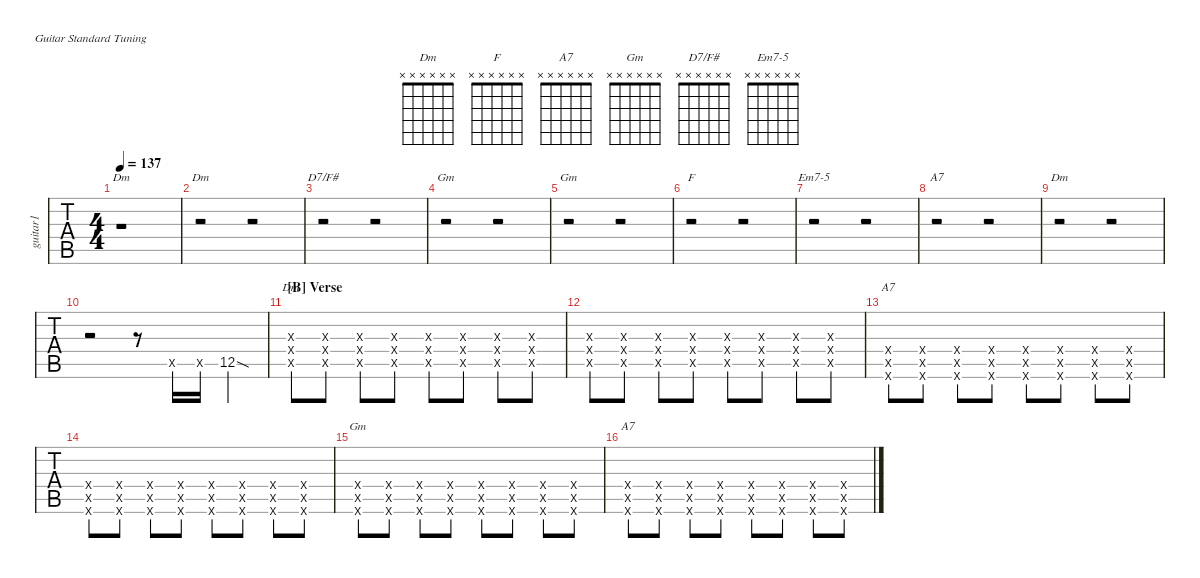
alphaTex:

\defaultSystemsLayout 4
\hideDynamics
\bracketExtendMode nobrackets
\track ("Guitar1" "guitar1") {defaultSystemsLayout 4 instrument overdrivenguitar}
\staff {tabs}
\tuning (E4 B3 G3 D3 A2 E2)
\chord ("Dm" x x x x x x)
\chord ("F" x x x x x x)
\chord ("A7" x x x x x x)
\chord ("Gm" x x x x x x)
\chord ("D7/F#" x x x x x x)
\chord ("Em7-5" x x x x x x)
\ts (4 4)
\tempo 137
\clef g2
\ks f
r.1{ch "Dm" dy mf} |
r.2{ch "Dm"} r.2 |
r.2{ch "D7/F#"} r.2 |
r.2{ch "Gm"} r.2 |
r.2{ch "Gm"} r.2 |
r.2{ch "F"} r.2 |
r.2{ch "Em7-5"} r.2 |
r.2{ch "A7"} r.2 |
r.2{ch "Dm"} r.2 |
r.2 r.8 12.5{x acc forcenatural}.16 12.5{x acc forcenatural}.16 12.5{sod acc forcenatural}.4 |
\section ("B" "Verse")
(5.5{x acc forcenatural} 7.4{x acc forcenatural} 7.3{x acc forcenatural}).8{ch "Dm"} (5.5{x acc forcenatural} 7.4{x acc forcenatural} 7.3{x acc forcenatural}).8 (5.5{x acc forcenatural} 7.4{x acc forcenatural} 7.3{x acc forcenatural}).8 (5.5{x acc forcenatural} 7.4{x acc forcenatural} 7.3{x acc forcenatural}).8 (5.5{x acc forcenatural} 7.4{x acc forcenatural} 7.3{x acc forcenatural}).8 (5.5{x acc forcenatural} 7.4{x acc forcenatural} 7.3{x acc forcenatural}).8 (5.5{x acc forcenatural} 7.4{x acc forcenatural} 7.3{x acc forcenatural}).8 (5.5{x acc forcenatural} 7.4{x acc forcenatural} 7.3{x acc forcenatural}).8 |
(5.5{x acc forcenatural} 7.4{x acc forcenatural} 7.3{x acc forcenatural}).8 (5.5{x acc forcenatural} 7.4{x acc forcenatural} 7.3{x acc forcenatural}).8 (5.5{x acc forcenatural} 7.4{x acc forcenatural} 7.3{x acc forcenatural}).8 (5.5{x acc forcenatural} 7.4{x acc forcenatural} 7.3{x acc forcenatural}).8 (5.5{x acc forcenatural} 7.4{x acc forcenatural} 7.3{x acc forcenatural}).8 (5.5{x acc forcenatural} 7.4{x acc forcenatural} 7.3{x acc forcenatural}).8 (5.5{x acc forcenatural} 7.4{x acc forcenatural} 7.3{x acc forcenatural}).8 (5.5{x acc forcenatural} 7.4{x acc forcenatural} 7.3{x acc forcenatural}).8 |
(5.6{x acc forcenatural} 7.5{x acc forcenatural} 7.4{x acc forcenatural}).8{ch "A7"} (5.6{x acc forcenatural} 7.5{x acc forcenatural} 7.4{x acc forcenatural}).8 (5.6{x acc forcenatural} 7.5{x acc forcenatural} 7.4{x acc forcenatural}).8 (5.6{x acc forcenatural} 7.5{x acc forcenatural} 7.4{x acc forcenatural}).8 (5.6{x acc forcenatural} 7.5{x acc forcenatural} 7.4{x acc forcenatural}).8 (5.6{x acc forcenatural} 7.5{x acc forcenatural} 7.4{x acc forcenatural}).8 (5.6{x acc forcenatural} 7.5{x acc forcenatural} 7.4{x acc forcenatural}).8 (5.6{x acc forcenatural} 7.5{x acc forcenatural} 7.4{x acc forcenatural}).8 |
(5.6{x acc forcenatural} 7.5{x acc forcenatural} 7.4{x acc forcenatural}).8 (5.6{x acc forcenatural} 7.5{x acc forcenatural} 7.4{x acc forcenatural}).8 (5.6{x acc forcenatural} 7.5{x acc forcenatural} 7.4{x acc forcenatural}).8 (5.6{x acc forcenatural} 7.5{x acc forcenatural} 7.4{x acc forcenatural}).8 (5.6{x acc forcenatural} 7.5{x acc forcenatural} 7.4{x acc forcenatural}).8 (5.6{x acc forcenatural} 7.5{x acc forcenatural} 7.4{x acc forcenatural}).8 (5.6{x acc forcenatural} 7.5{x acc forcenatural} 7.4{x acc forcenatural}).8 (5.6{x acc forcenatural} 7.5{x acc forcenatural} 7.4{x acc forcenatural}).8 |
(3.6{x acc forcenatural} 5.5{x acc forcenatural} 5.4{x acc forcenatural}).8{ch "Gm"} (3.6{x acc forcenatural} 5.5{x acc forcenatural} 5.4{x acc forcenatural}).8 (3.6{x acc forcenatural} 5.5{x acc forcenatural} 5.4{x acc forcenatural}).8 (3.6{x acc forcenatural} 5.5{x acc forcenatural} 5.4{x acc forcenatural}).8 (3.6{x acc forcenatural} 5.5{x acc forcenatural} 5.4{x acc forcenatural}).8 (3.6{x acc forcenatural} 5.5{x acc forcenatural} 5.4{x acc forcenatural}).8 (3.6{x acc forcenatural} 5.5{x acc forcenatural} 5.4{x acc forcenatural}).8 (3.6{x acc forcenatural} 5.5{x acc forcenatural} 5.4{x acc forcenatural}).8 |
(5.6{x acc forcenatural} 7.5{x acc forcenatural} 7.4{x acc forcenatural}).8{ch "A7"} (5.6{x acc forcenatural} 7.5{x acc forcenatural} 7.4{x acc forcenatural}).8 (5.6{x acc forcenatural} 7.5{x acc forcenatural} 7.4{x acc forcenatural}).8 (5.6{x acc forcenatural} 7.5{x acc forcenatural} 7.4{x acc forcenatural}).8 (5.6{x acc forcenatural} 7.5{x acc forcenatural} 7.4{x acc forcenatural}).8 (5.6{x acc forcenatural} 7.5{x acc forcenatural} 7.4{x acc forcenatural}).8 (5.6{x acc forcenatural} 7.5{x acc forcenatural} 7.4{x acc forcenatural}).8 (5.6{x acc forcenatural} 7.5{x acc forcenatural} 7.4{x acc forcenatural}).8
